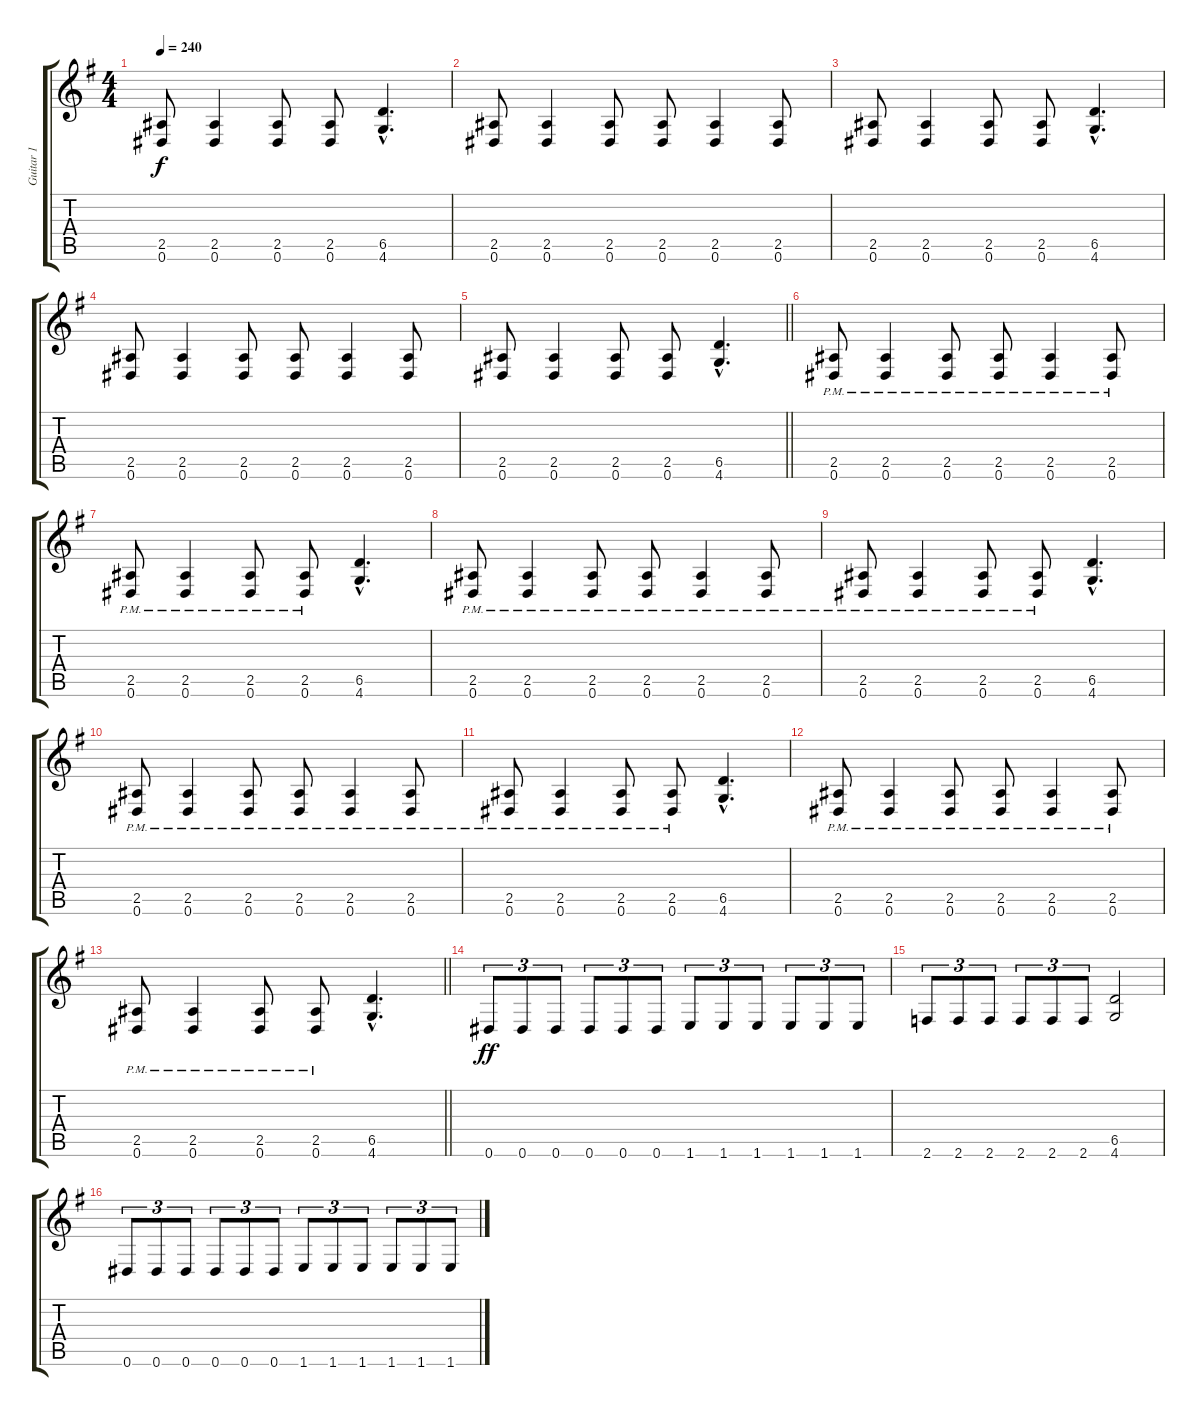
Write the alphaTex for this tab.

\track ("Guitar 1" "Guitar 1") {instrument distortionguitar}
\staff {score tabs}
\tuning (Eb4 Bb3 Gb3 Db3 Ab2 Eb2) {hide}
\ts (4 4)
\tempo 240
\clef g2
\ks eminor
(2.5 0.6).8{dy f} (2.5 0.6).4 (2.5 0.6).8 (2.5 0.6).8 (6.5{hac} 4.6{hac}).4{d} |
(2.5 0.6).8 (2.5 0.6).4 (2.5 0.6).8 (2.5 0.6).8 (2.5 0.6).4 (2.5 0.6).8 |
(2.5 0.6).8 (2.5 0.6).4 (2.5 0.6).8 (2.5 0.6).8 (6.5{hac} 4.6{hac}).4{d} |
(2.5 0.6).8 (2.5 0.6).4 (2.5 0.6).8 (2.5 0.6).8 (2.5 0.6).4 (2.5 0.6).8 |
\barLineRight lightlight
(2.5 0.6).8 (2.5 0.6).4 (2.5 0.6).8 (2.5 0.6).8 (6.5{hac} 4.6{hac}).4{d} |
(2.5{pm} 0.6{pm}).8 (2.5{pm} 0.6{pm}).4 (2.5{pm} 0.6{pm}).8 (2.5{pm} 0.6{pm}).8 (2.5{pm} 0.6{pm}).4 (2.5{pm} 0.6{pm}).8 |
(2.5{pm} 0.6{pm}).8 (2.5{pm} 0.6{pm}).4 (2.5{pm} 0.6{pm}).8 (2.5{pm} 0.6{pm}).8 (6.5{hac} 4.6{hac}).4{d} |
(2.5{pm} 0.6{pm}).8 (2.5{pm} 0.6{pm}).4 (2.5{pm} 0.6{pm}).8 (2.5{pm} 0.6{pm}).8 (2.5{pm} 0.6{pm}).4 (2.5{pm} 0.6{pm}).8 |
(2.5{pm} 0.6{pm}).8 (2.5{pm} 0.6{pm}).4 (2.5{pm} 0.6{pm}).8 (2.5{pm} 0.6{pm}).8 (6.5{hac} 4.6{hac}).4{d} |
(2.5{pm} 0.6{pm}).8 (2.5{pm} 0.6{pm}).4 (2.5{pm} 0.6{pm}).8 (2.5{pm} 0.6{pm}).8 (2.5{pm} 0.6{pm}).4 (2.5{pm} 0.6{pm}).8 |
(2.5{pm} 0.6{pm}).8 (2.5{pm} 0.6{pm}).4 (2.5{pm} 0.6{pm}).8 (2.5{pm} 0.6{pm}).8 (6.5{hac} 4.6{hac}).4{d} |
(2.5{pm} 0.6{pm}).8 (2.5{pm} 0.6{pm}).4 (2.5{pm} 0.6{pm}).8 (2.5{pm} 0.6{pm}).8 (2.5{pm} 0.6{pm}).4 (2.5{pm} 0.6{pm}).8 |
\barLineRight lightlight
(2.5{pm} 0.6{pm}).8 (2.5{pm} 0.6{pm}).4 (2.5{pm} 0.6{pm}).8 (2.5{pm} 0.6{pm}).8 (6.5{hac} 4.6{hac}).4{d} |
0.6.8{tu (3 2) dy ff} 0.6.8{tu (3 2)} 0.6.8{tu (3 2)} 0.6.8{tu (3 2)} 0.6.8{tu (3 2)} 0.6.8{tu (3 2)} 1.6.8{tu (3 2)} 1.6.8{tu (3 2)} 1.6.8{tu (3 2)} 1.6.8{tu (3 2)} 1.6.8{tu (3 2)} 1.6.8{tu (3 2)} |
2.6.8{tu (3 2)} 2.6.8{tu (3 2)} 2.6.8{tu (3 2)} 2.6.8{tu (3 2)} 2.6.8{tu (3 2)} 2.6.8{tu (3 2)} (6.5 4.6).2 |
0.6.8{tu (3 2)} 0.6.8{tu (3 2)} 0.6.8{tu (3 2)} 0.6.8{tu (3 2)} 0.6.8{tu (3 2)} 0.6.8{tu (3 2)} 1.6.8{tu (3 2)} 1.6.8{tu (3 2)} 1.6.8{tu (3 2)} 1.6.8{tu (3 2)} 1.6.8{tu (3 2)} 1.6.8{tu (3 2)}
